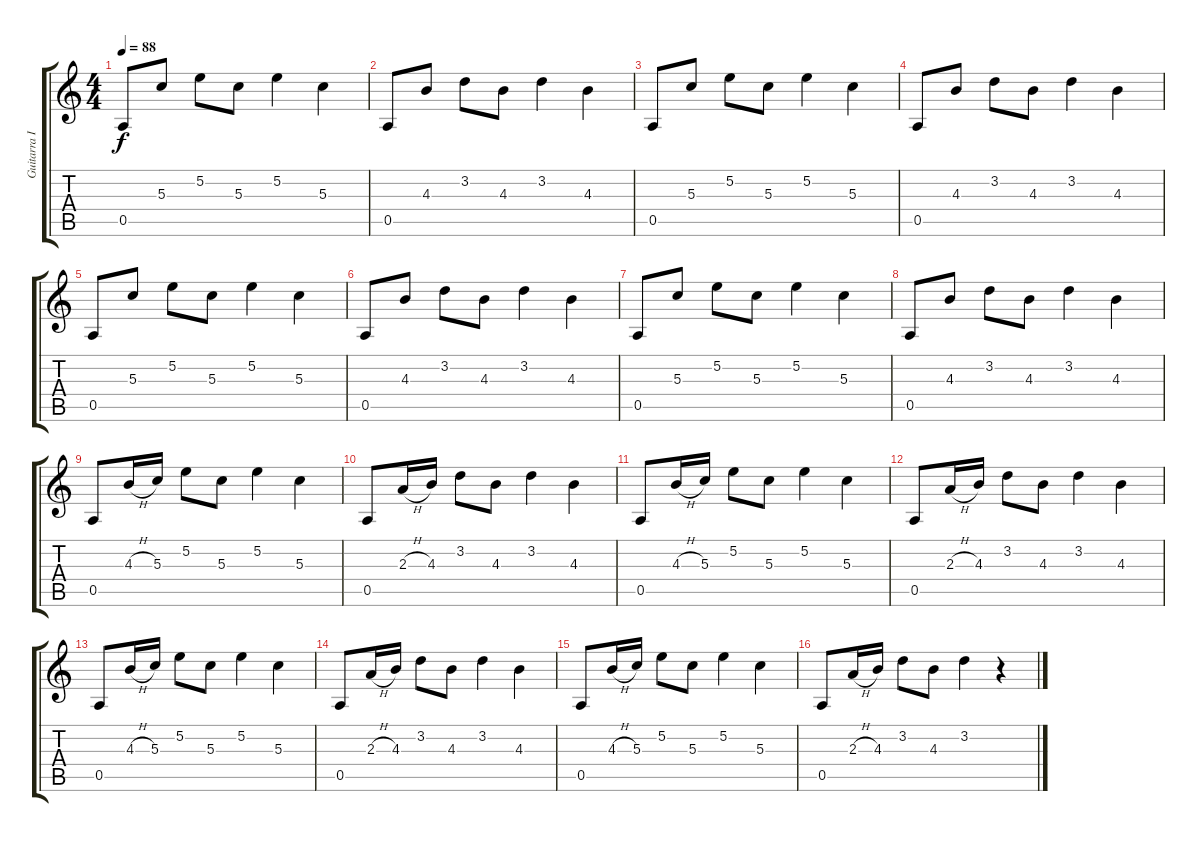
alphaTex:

\track ("Guitarra I" "Guitarra I") {instrument overdrivenguitar}
\staff {score tabs}
\tuning (E4 B3 G3 D3 A2 E2) {hide}
\ts (4 4)
\tempo 88
\clef g2
\ks c
0.5.8{dy f instrument electricguitarclean} 5.3.8 5.2.8 5.3.8 5.2.4 5.3.4 |
0.5.8 4.3.8 3.2.8 4.3.8 3.2.4 4.3.4 |
0.5.8 5.3.8 5.2.8 5.3.8 5.2.4 5.3.4 |
0.5.8 4.3.8 3.2.8 4.3.8 3.2.4 4.3.4 |
0.5.8 5.3.8 5.2.8 5.3.8 5.2.4 5.3.4 |
0.5.8 4.3.8 3.2.8 4.3.8 3.2.4 4.3.4 |
0.5.8 5.3.8 5.2.8 5.3.8 5.2.4 5.3.4 |
0.5.8 4.3.8 3.2.8 4.3.8 3.2.4 4.3.4 |
0.5.8 4.3{h}.16 5.3.16 5.2.8 5.3.8 5.2.4 5.3.4 |
0.5.8 2.3{h}.16 4.3.16 3.2.8 4.3.8 3.2.4 4.3.4 |
0.5.8 4.3{h}.16 5.3.16 5.2.8 5.3.8 5.2.4 5.3.4 |
0.5.8 2.3{h}.16 4.3.16 3.2.8 4.3.8 3.2.4 4.3.4 |
0.5.8 4.3{h}.16 5.3.16 5.2.8 5.3.8 5.2.4 5.3.4 |
0.5.8 2.3{h}.16 4.3.16 3.2.8 4.3.8 3.2.4 4.3.4 |
0.5.8 4.3{h}.16 5.3.16 5.2.8 5.3.8 5.2.4 5.3.4 |
0.5.8 2.3{h}.16 4.3.16 3.2.8 4.3.8 3.2.4 r.4
